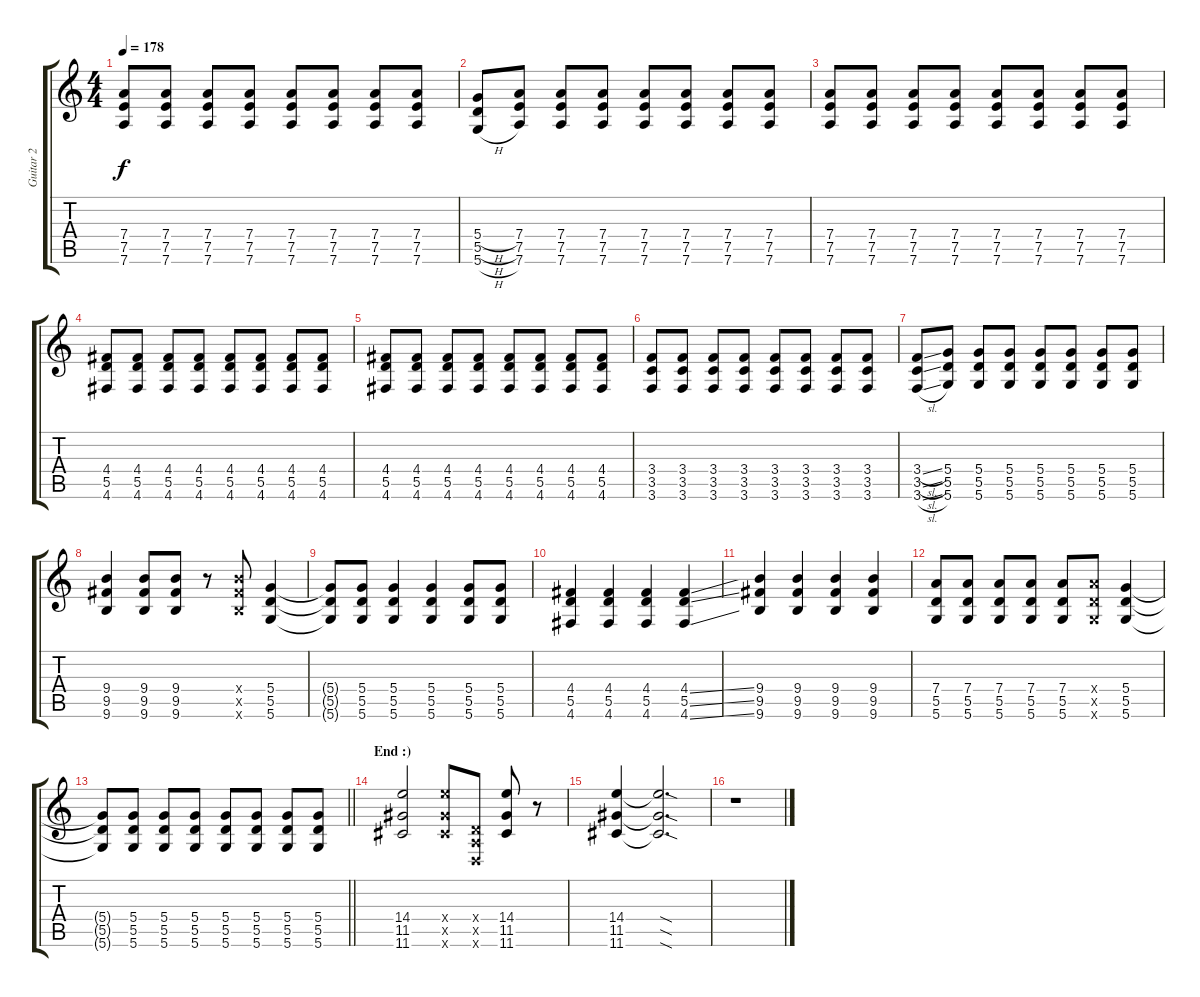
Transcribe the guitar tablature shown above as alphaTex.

\track ("Guitar 2" "Guitar 2") {instrument overdrivenguitar}
\staff {score tabs}
\tuning (E4 B3 G3 D3 A2 D2) {hide}
\ts (4 4)
\tempo 178
\clef g2
\ks c
(7.4 7.5 7.6).8{dy f} (7.4 7.5 7.6).8 (7.4 7.5 7.6).8 (7.4 7.5 7.6).8 (7.4 7.5 7.6).8 (7.4 7.5 7.6).8 (7.4 7.5 7.6).8 (7.4 7.5 7.6).8 |
(5.4{h} 5.5{h} 5.6{h}).8 (7.4 7.5 7.6).8 (7.4 7.5 7.6).8 (7.4 7.5 7.6).8 (7.4 7.5 7.6).8 (7.4 7.5 7.6).8 (7.4 7.5 7.6).8 (7.4 7.5 7.6).8 |
(7.4 7.5 7.6).8 (7.4 7.5 7.6).8 (7.4 7.5 7.6).8 (7.4 7.5 7.6).8 (7.4 7.5 7.6).8 (7.4 7.5 7.6).8 (7.4 7.5 7.6).8 (7.4 7.5 7.6).8 |
(4.4 5.5 4.6).8 (4.4 5.5 4.6).8 (4.4 5.5 4.6).8 (4.4 5.5 4.6).8 (4.4 5.5 4.6).8 (4.4 5.5 4.6).8 (4.4 5.5 4.6).8 (4.4 5.5 4.6).8 |
(4.4 5.5 4.6).8 (4.4 5.5 4.6).8 (4.4 5.5 4.6).8 (4.4 5.5 4.6).8 (4.4 5.5 4.6).8 (4.4 5.5 4.6).8 (4.4 5.5 4.6).8 (4.4 5.5 4.6).8 |
(3.4 3.5 3.6).8 (3.4 3.5 3.6).8 (3.4 3.5 3.6).8 (3.4 3.5 3.6).8 (3.4 3.5 3.6).8 (3.4 3.5 3.6).8 (3.4 3.5 3.6).8 (3.4 3.5 3.6).8 |
(3.4{sl} 3.5{sl} 3.6{sl}).8 (5.4 5.5 5.6).8 (5.4 5.5 5.6).8 (5.4 5.5 5.6).8 (5.4 5.5 5.6).8 (5.4 5.5 5.6).8 (5.4 5.5 5.6).8 (5.4 5.5 5.6).8 |
(9.4 9.5 9.6).4 (9.4 9.5 9.6).8 (9.4 9.5 9.6).8 r.8 (9.4{x} 9.5{x} 9.6{x}).8 (5.4 5.5 5.6).4 |
(5.4{t} 5.5{t} 5.6{t}).8 (5.4 5.5 5.6).8 (5.4 5.5 5.6).4 (5.4 5.5 5.6).4 (5.4 5.5 5.6).8 (5.4 5.5 5.6).8 |
(4.4 5.5 4.6).4 (4.4 5.5 4.6).4 (4.4 5.5 4.6).4 (4.4{ss} 5.5{ss} 4.6{ss}).4 |
(9.4 9.5 9.6).4 (9.4 9.5 9.6).4 (9.4 9.5 9.6).4 (9.4 9.5 9.6).4 |
(7.4 5.5 5.6).8 (7.4 5.5 5.6).8 (7.4 5.5 5.6).8 (7.4 5.5 5.6).8 (7.4 5.5 5.6).8 (7.4{x} 5.5{x} 5.6{x}).8 (5.4 5.5 5.6).4 |
\barLineRight lightlight
(5.4{t} 5.5{t} 5.6{t}).8 (5.4 5.5 5.6).8 (5.4 5.5 5.6).8 (5.4 5.5 5.6).8 (5.4 5.5 5.6).8 (5.4 5.5 5.6).8 (5.4 5.5 5.6).8 (5.4 5.5 5.6).8 |
\section ("" "End :)")
(14.4 11.5 11.6).2 (14.4{x} 11.5{x} 11.6{x}).8 (0.4{x} 0.5{x} 0.6{x}).8 (14.4 11.5 11.6).8 r.8 |
(14.4 11.5 11.6).4 (14.4{sod t} 11.5{sod t} 11.6{sod t}).2{d} |
r.1
